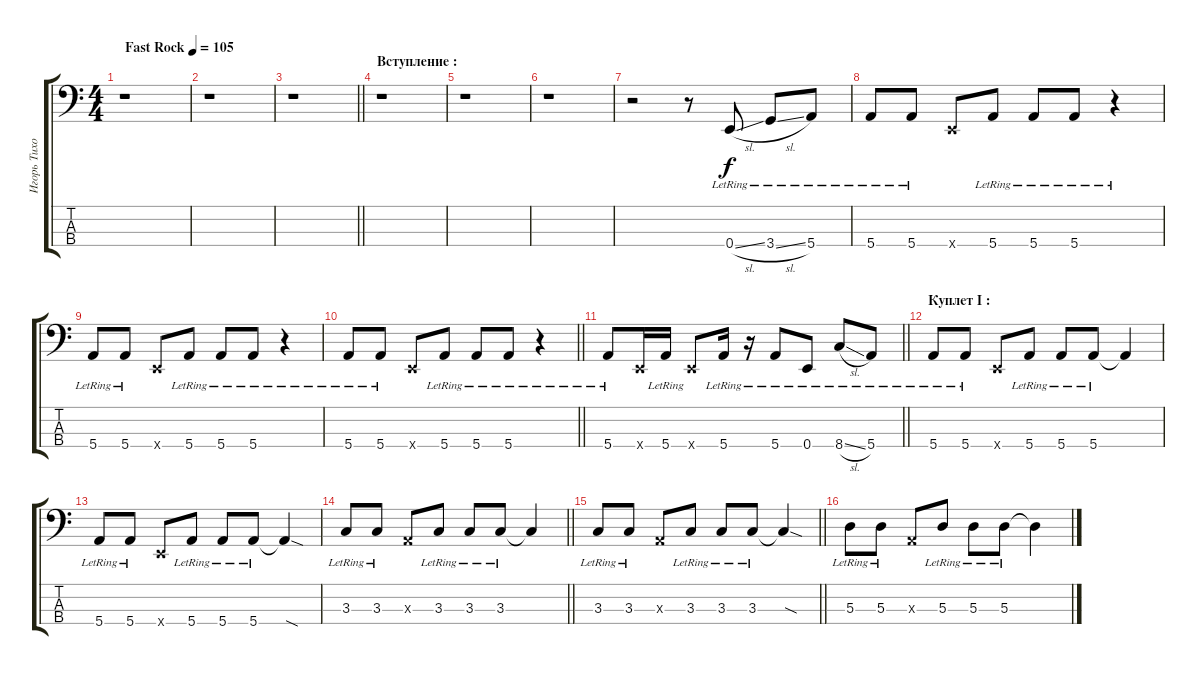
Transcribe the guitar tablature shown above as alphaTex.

\track ("Игорь Тихомиров" "Игорь Тихо") {instrument electricbassfinger}
\staff {score tabs}
\tuning (G2 D2 A1 E1) {hide}
\ts (4 4)
\tempo (105 "Fast Rock")
\clef f4
\ks c
r.1{dy f instrument electricbassfinger} |
r.1 |
\barLineRight lightlight
r.1 |
\section ("" "Вступление :")
r.1 |
r.1 |
r.1 |
r.2 r.8 0.4{sl lr}.8 3.4{sl lr}.8 5.4{lr}.8 |
5.4{lr}.8 5.4{lr}.8 0.4{x}.8 5.4{lr}.8 5.4{lr}.8 5.4{lr}.8 r.4 |
5.4{lr}.8 5.4{lr}.8 0.4{x}.8 5.4{lr}.8 5.4{lr}.8 5.4{lr}.8 r.4 |
\barLineRight lightlight
5.4{lr}.8 5.4{lr}.8 0.4{x}.8 5.4{lr}.8 5.4{lr}.8 5.4{lr}.8 r.4 |
\section ("" "")
\barLineRight lightlight
5.4{lr}.8 0.4{x}.16 5.4{lr}.16 0.4{x}.8 5.4{lr}.16 r.16 5.4{lr}.8 0.4{lr}.8 8.4{sl lr}.8 5.4{lr}.8 |
\section ("" "Куплет I :")
5.4{lr}.8 5.4{lr}.8 0.4{x}.8 5.4{lr}.8 5.4{lr}.8 5.4{lr}.8 5.4{t}.4 |
5.4{lr}.8 5.4{lr}.8 0.4{x}.8 5.4{lr}.8 5.4{lr}.8 5.4{lr}.8 5.4{sod t}.4 |
\barLineRight lightlight
3.3{lr}.8 3.3{lr}.8 0.3{x}.8 3.3{lr}.8 3.3{lr}.8 3.3{lr}.8 3.3{t}.4 |
\barLineRight lightlight
3.3{lr}.8 3.3{lr}.8 0.3{x}.8 3.3{lr}.8 3.3{lr}.8 3.3{lr}.8 3.3{sod t}.4 |
5.3{lr}.8 5.3{lr}.8 0.3{x}.8 5.3{lr}.8 5.3{lr}.8 5.3{lr}.8 5.3{t}.4
